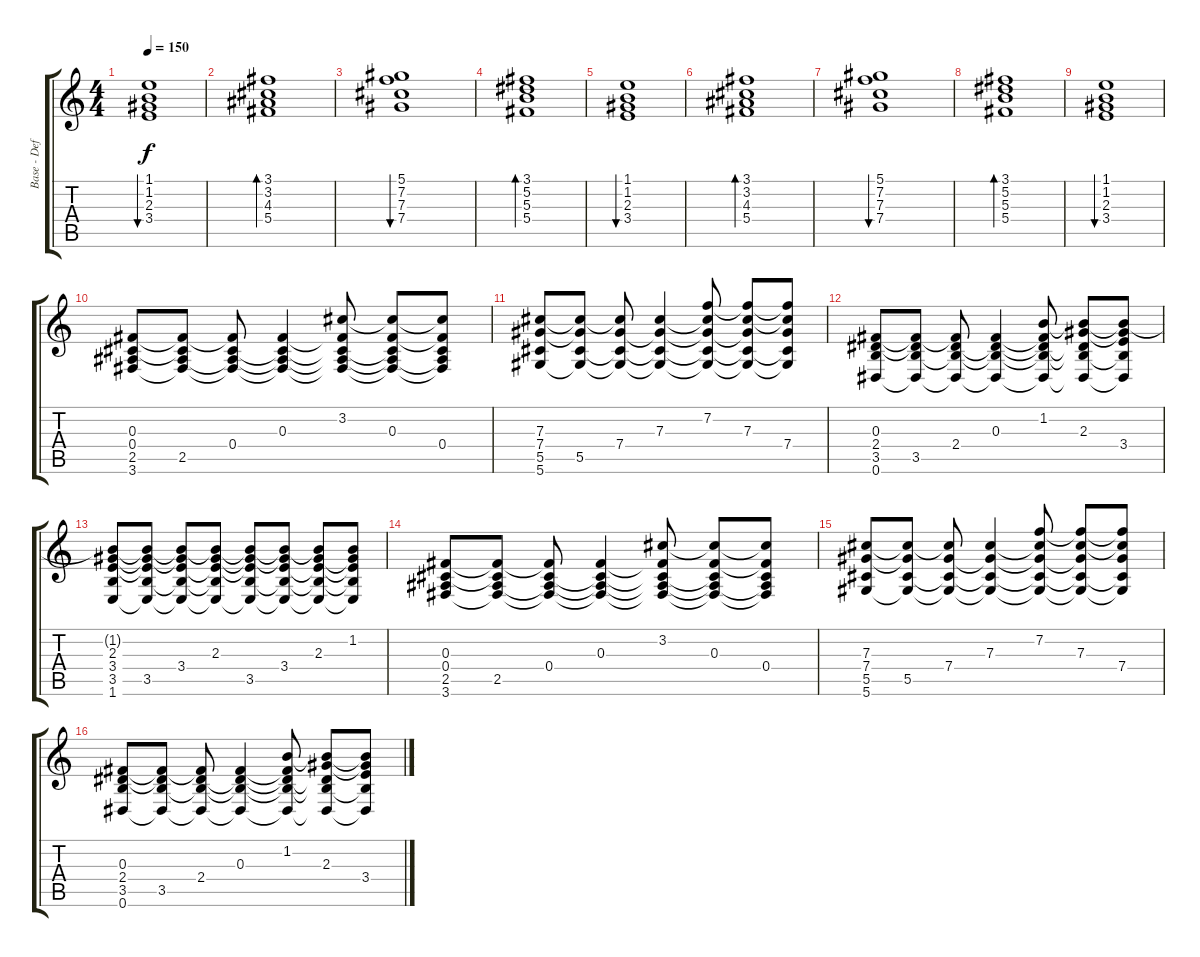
\track ("Base - Deftz" "Base - Def") {instrument acousticguitarsteel}
\staff {score tabs}
\tuning (Eb4 Bb3 Gb3 Db3 Ab2 Eb2) {hide}
\ts (4 4)
\tempo 150
\clef g2
\ks c
(1.1 1.2 2.3 3.4).1{bu 120 dy f} |
(3.1 3.2 4.3 5.4).1{bd 120} |
(5.1 7.2 7.3 7.4).1{bu 120} |
(3.1 5.2 5.3 5.4).1{bd 120} |
(1.1 1.2 2.3 3.4).1{bu 120} |
(3.1 3.2 4.3 5.4).1{bd 120} |
(5.1 7.2 7.3 7.4).1{bu 120} |
(3.1 5.2 5.3 5.4).1{bd 120} |
(1.1 1.2 2.3 3.4).1{bu 120} |
(0.3 0.4 2.5 3.6).8{volume 11 balance 4 instrument acousticguitarsteel} (0.3{t} 0.4{t} 2.5 3.6{t}).8 (0.3{t} 0.4 2.5{t} 3.6{t}).8 (0.3 0.4{t} 2.5{t} 3.6{t}).4 (3.2 0.3{t} 0.4{t} 2.5{t} 3.6{t}).8 (3.2{t} 0.3 0.4{t} 2.5{t} 3.6{t}).8 (3.2{t} 0.3{t} 0.4 2.5{t} 3.6{t}).8 |
(7.3 7.4 5.5 5.6).8 (7.3{t} 7.4{t} 5.5 5.6{t}).8 (7.3{t} 7.4 5.5{t} 5.6{t}).8 (7.3 7.4{t} 5.5{t} 5.6{t}).4 (7.2 7.3{t} 7.4{t} 5.5{t} 5.6{t}).8 (7.2{t} 7.3 7.4{t} 5.5{t} 5.6{t}).8 (7.2{t} 7.3{t} 7.4 5.5{t} 5.6{t}).8 |
(0.3 2.4 3.5 0.6).8 (0.3{t} 2.4{t} 3.5 0.6{t}).8 (0.3{t} 2.4 3.5{t} 0.6{t}).8 (0.3 2.4{t} 3.5{t} 0.6{t}).4 (1.2 0.3{t} 2.4{t} 3.5{t} 0.6{t}).8 (1.2{t} 2.3 2.4{t} 3.5{t} 0.6{t}).8 (1.2{t} 2.3{t} 3.4 3.5{t} 0.6{t}).8 |
(1.2{t} 2.3 3.4 3.5 1.6).8 (1.2{t} 2.3{t} 3.4{t} 3.5 1.6{t}).8 (1.2{t} 2.3{t} 3.4 3.5{t} 1.6{t}).8 (1.2{t} 2.3 3.4{t} 3.5{t} 1.6{t}).8 (1.2{t} 2.3{t} 3.4{t} 3.5 1.6{t}).8 (1.2{t} 2.3{t} 3.4 3.5{t} 1.6{t}).8 (1.2{t} 2.3 3.4{t} 3.5{t} 1.6{t}).8 (1.2 2.3{t} 3.4{t} 3.5{t} 1.6{t}).8 |
(0.3 0.4 2.5 3.6).8 (0.3{t} 0.4{t} 2.5 3.6{t}).8 (0.3{t} 0.4 2.5{t} 3.6{t}).8 (0.3 0.4{t} 2.5{t} 3.6{t}).4 (3.2 0.3{t} 0.4{t} 2.5{t} 3.6{t}).8 (3.2{t} 0.3 0.4{t} 2.5{t} 3.6{t}).8 (3.2{t} 0.3{t} 0.4 2.5{t} 3.6{t}).8 |
(7.3 7.4 5.5 5.6).8 (7.3{t} 7.4{t} 5.5 5.6{t}).8 (7.3{t} 7.4 5.5{t} 5.6{t}).8 (7.3 7.4{t} 5.5{t} 5.6{t}).4 (7.2 7.3{t} 7.4{t} 5.5{t} 5.6{t}).8 (7.2{t} 7.3 7.4{t} 5.5{t} 5.6{t}).8 (7.2{t} 7.3{t} 7.4 5.5{t} 5.6{t}).8 |
(0.3 2.4 3.5 0.6).8 (0.3{t} 2.4{t} 3.5 0.6{t}).8 (0.3{t} 2.4 3.5{t} 0.6{t}).8 (0.3 2.4{t} 3.5{t} 0.6{t}).4 (1.2 0.3{t} 2.4{t} 3.5{t} 0.6{t}).8 (1.2{t} 2.3 2.4{t} 3.5{t} 0.6{t}).8 (1.2{t} 2.3{t} 3.4 3.5{t} 0.6{t}).8
